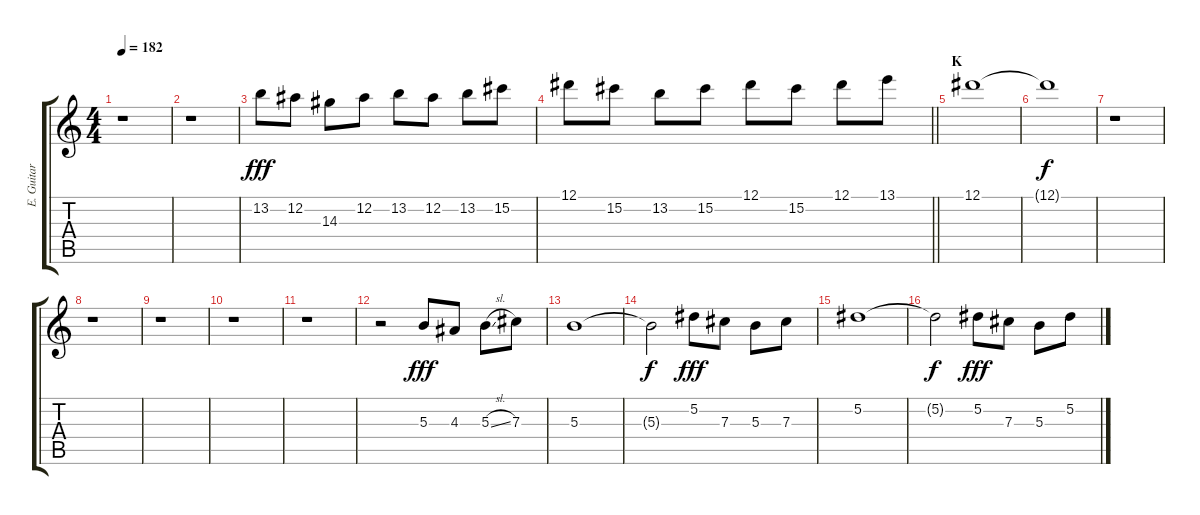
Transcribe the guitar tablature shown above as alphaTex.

\track ("E. Guitar I" "E. Guitar ") {instrument overdrivenguitar}
\staff {score tabs}
\tuning (Eb4 Bb3 Gb3 Db3 Ab2 Eb2) {hide}
\ts (4 4)
\tempo 182
\clef g2
\ks c
r.1{dy f} |
r.1 |
13.2.8{dy fff} 12.2.8 14.3.8 12.2.8 13.2.8 12.2.8 13.2.8 15.2.8 |
\barLineRight lightlight
12.1.8 15.2.8 13.2.8 15.2.8 12.1.8 15.2.8 12.1.8 13.1.8 |
\section ("" "K")
12.1.1 |
12.1{t}.1{dy f} |
r.1 |
r.1 |
r.1 |
r.1 |
r.1 |
r.2 5.3.8{dy fff} 4.3.8 5.3{sl}.8 7.3.8 |
5.3.1 |
5.3{t}.2{dy f} 5.2.8{dy fff} 7.3.8 5.3.8 7.3.8 |
5.2.1 |
5.2{t}.2{dy f} 5.2.8{dy fff} 7.3.8 5.3.8 5.2.8
